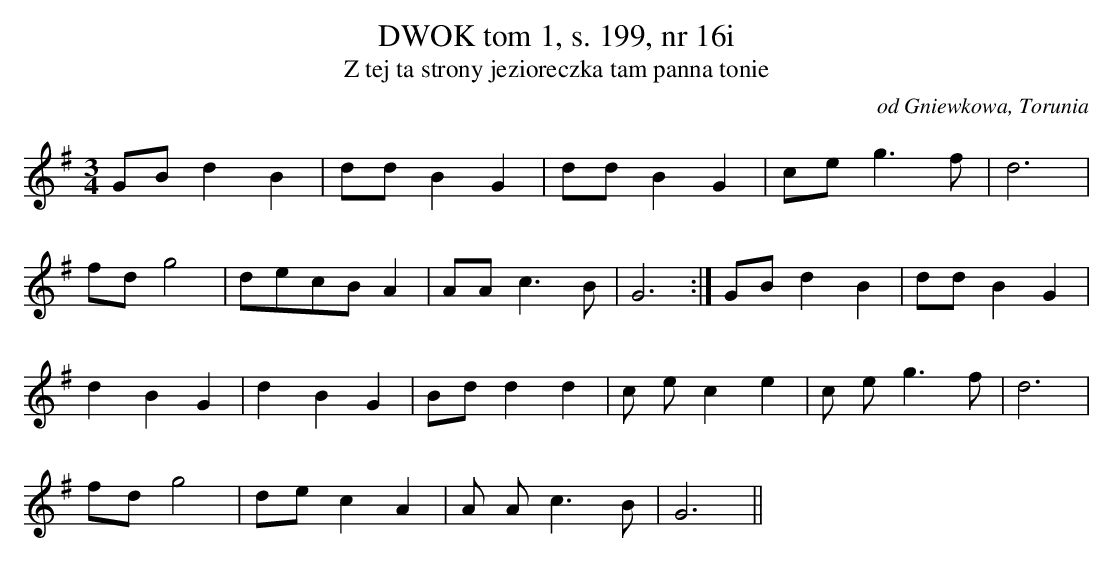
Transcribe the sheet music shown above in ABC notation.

X:1
T: DWOK tom 1, s. 199, nr 16i
T: Z tej ta strony jezioreczka tam panna tonie
O: od Gniewkowa, Torunia
M: 3/4
L: 1/8
K: G
GBd2B2 | ddB2G2 | ddB2G2 | ceg3f | d6 |
fdg4 | decBA2 | AAc3B | G6:| GB d2B2| dd B2 G2|
d2B2G2 | d2B2G2 | Bdd2d2 | c e c2e2 | c e g3f| d6|
fd g4| de c2A2|A A c3B|G6||
